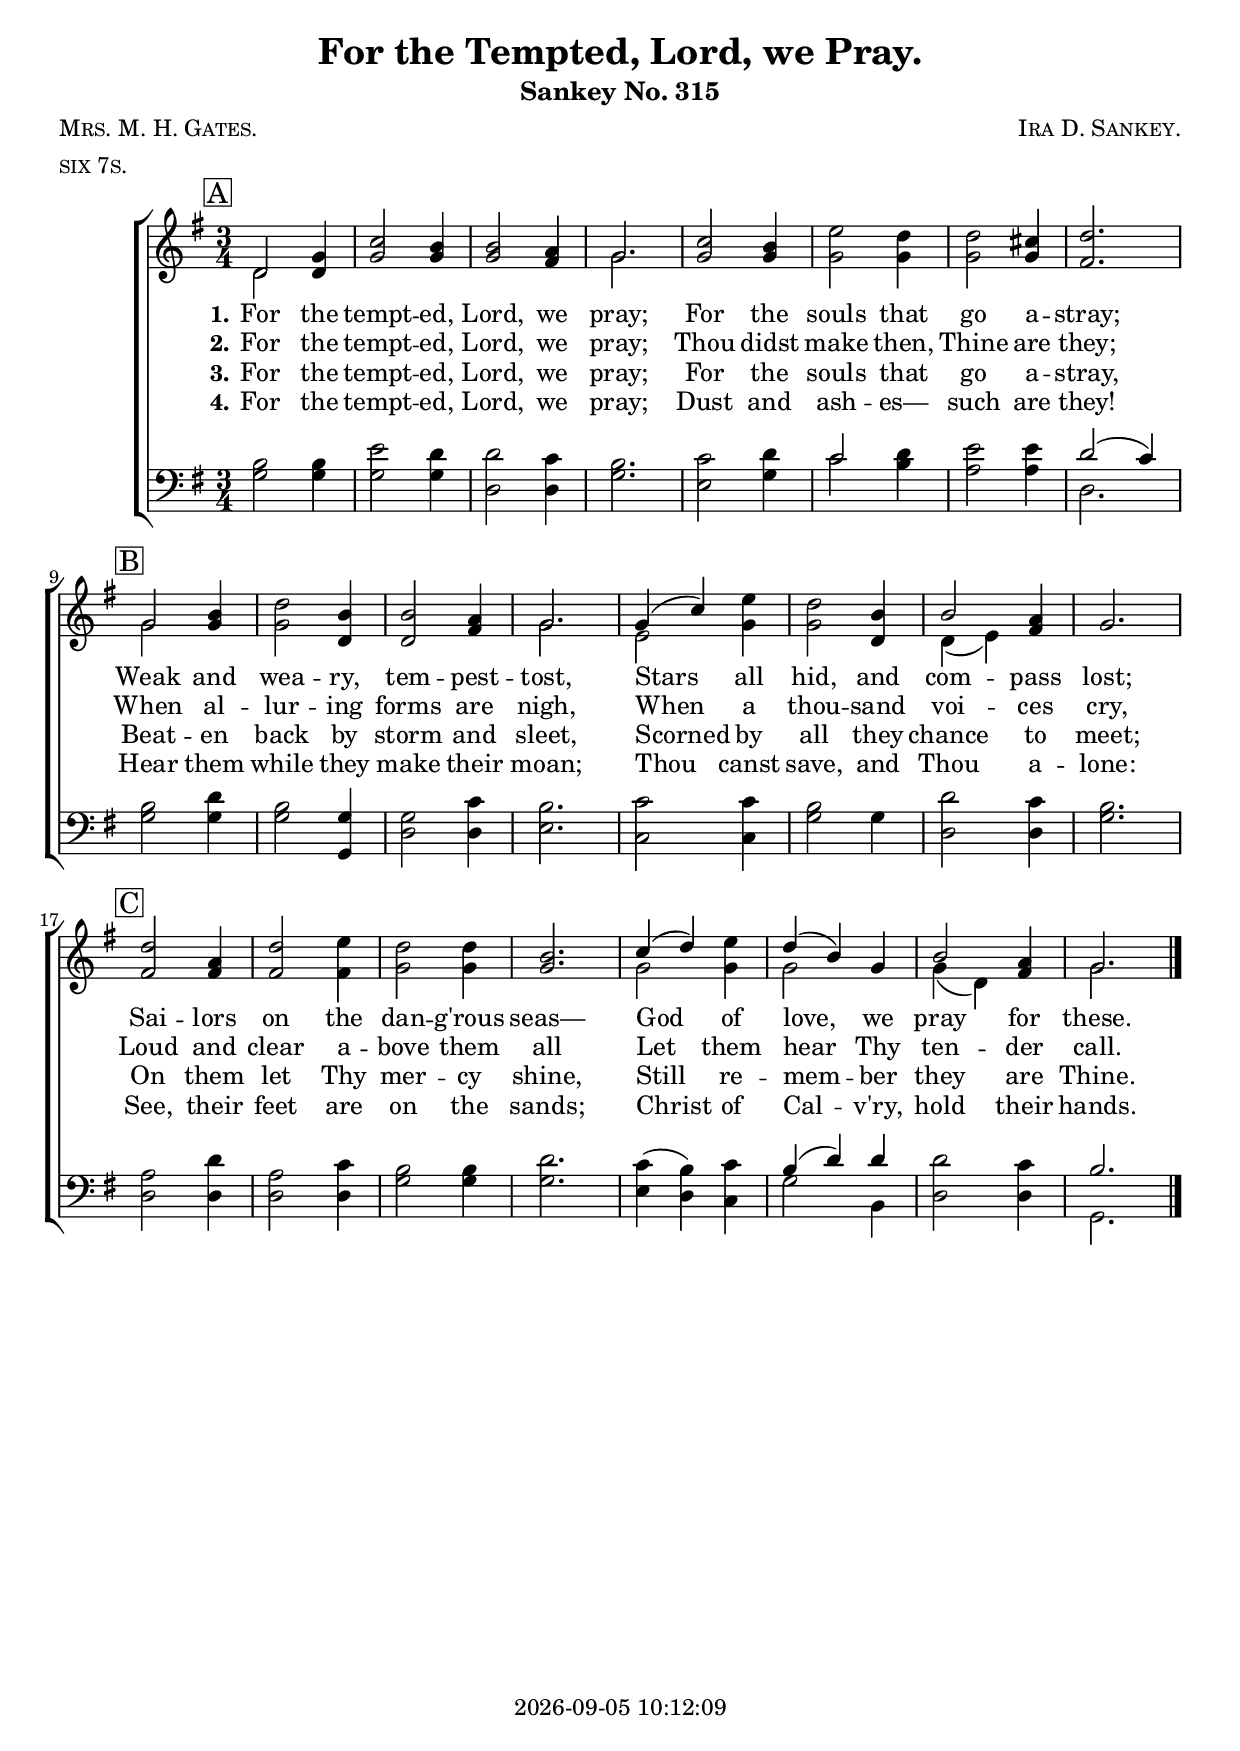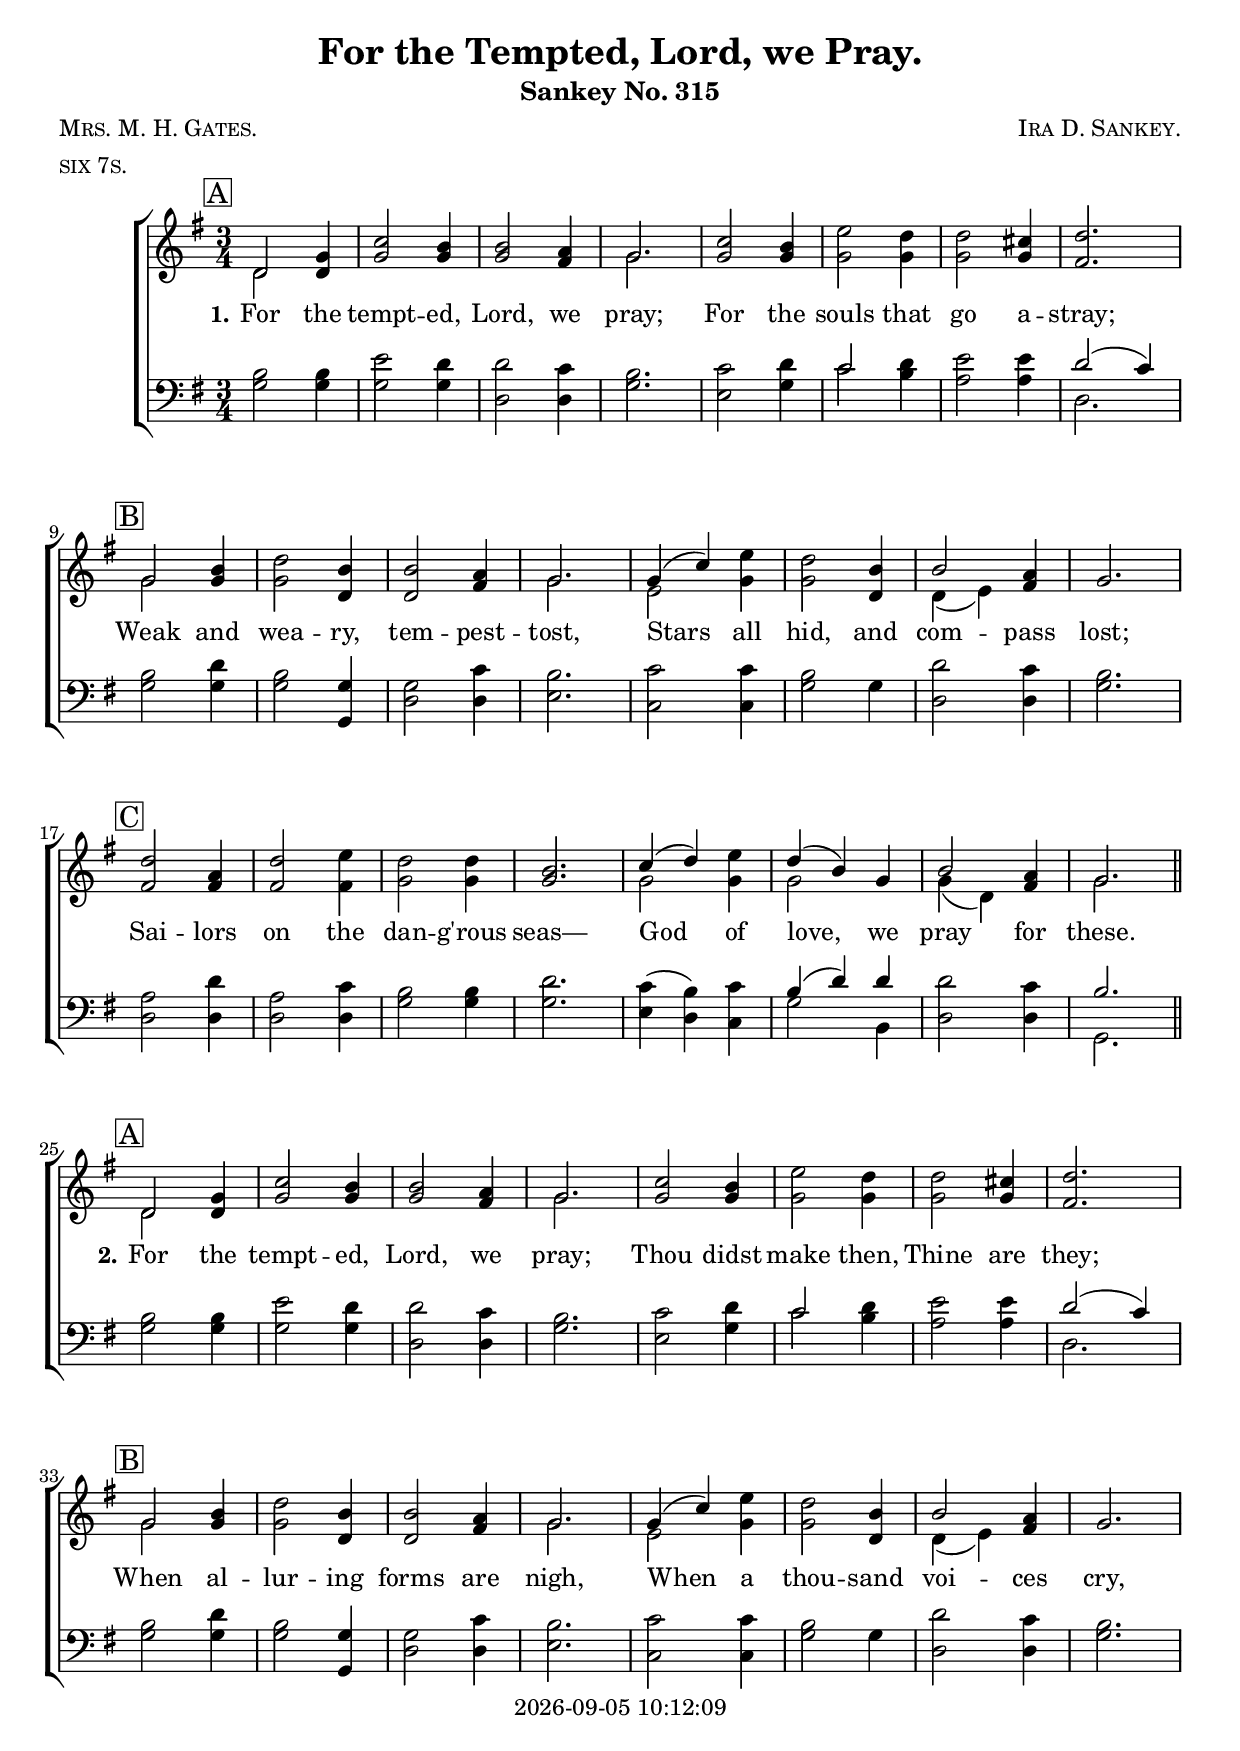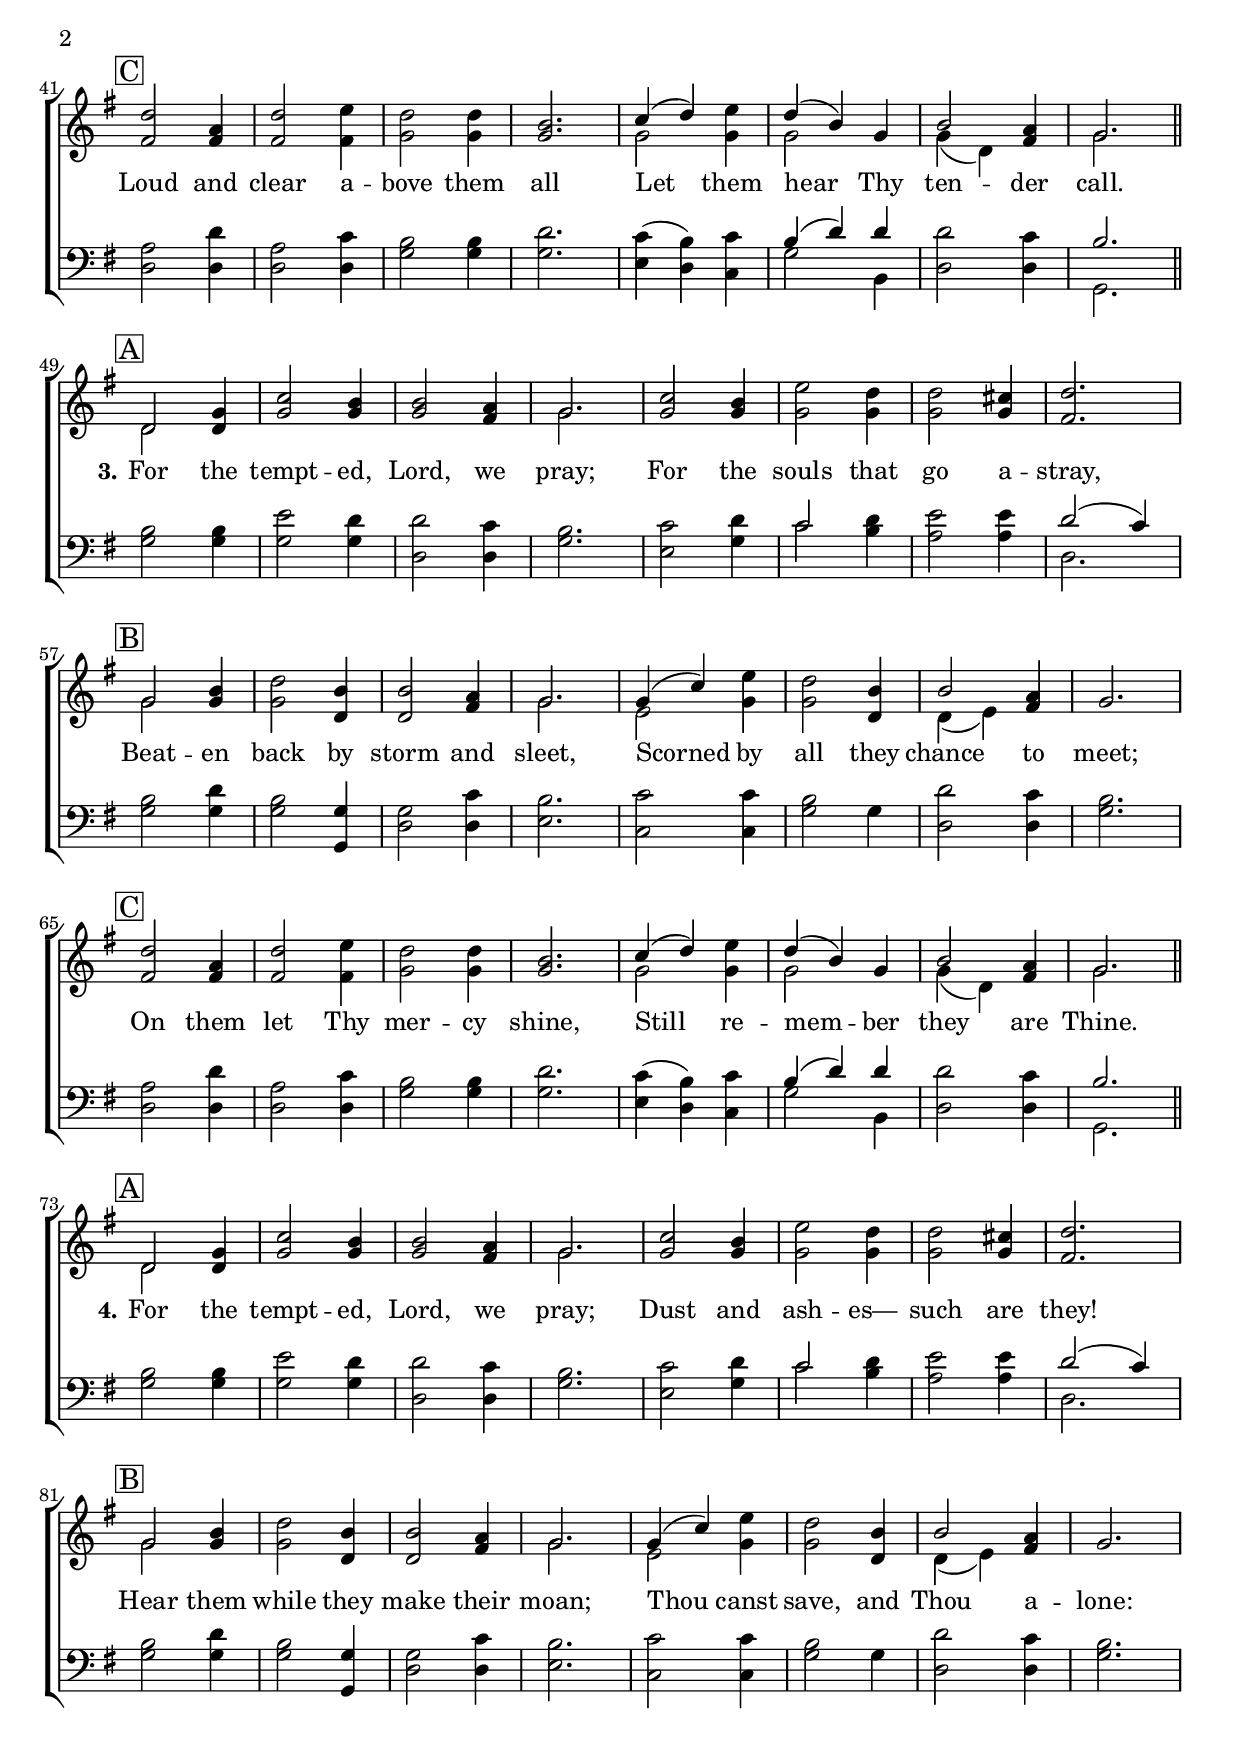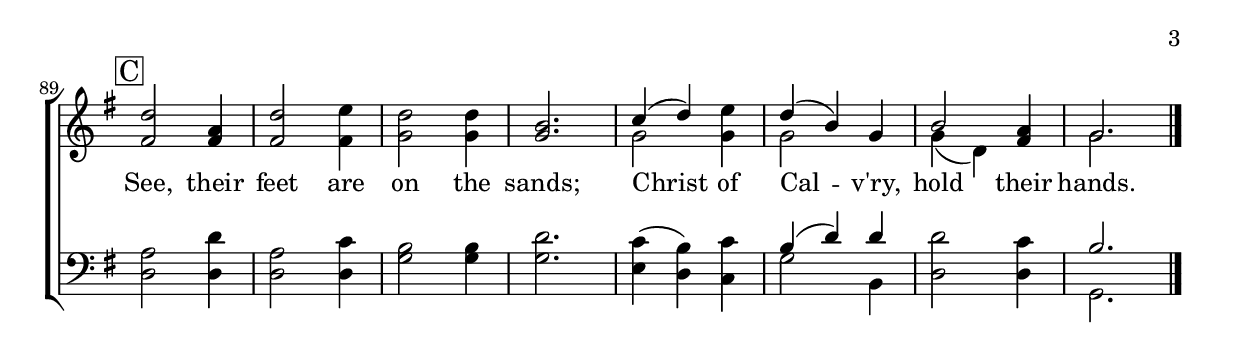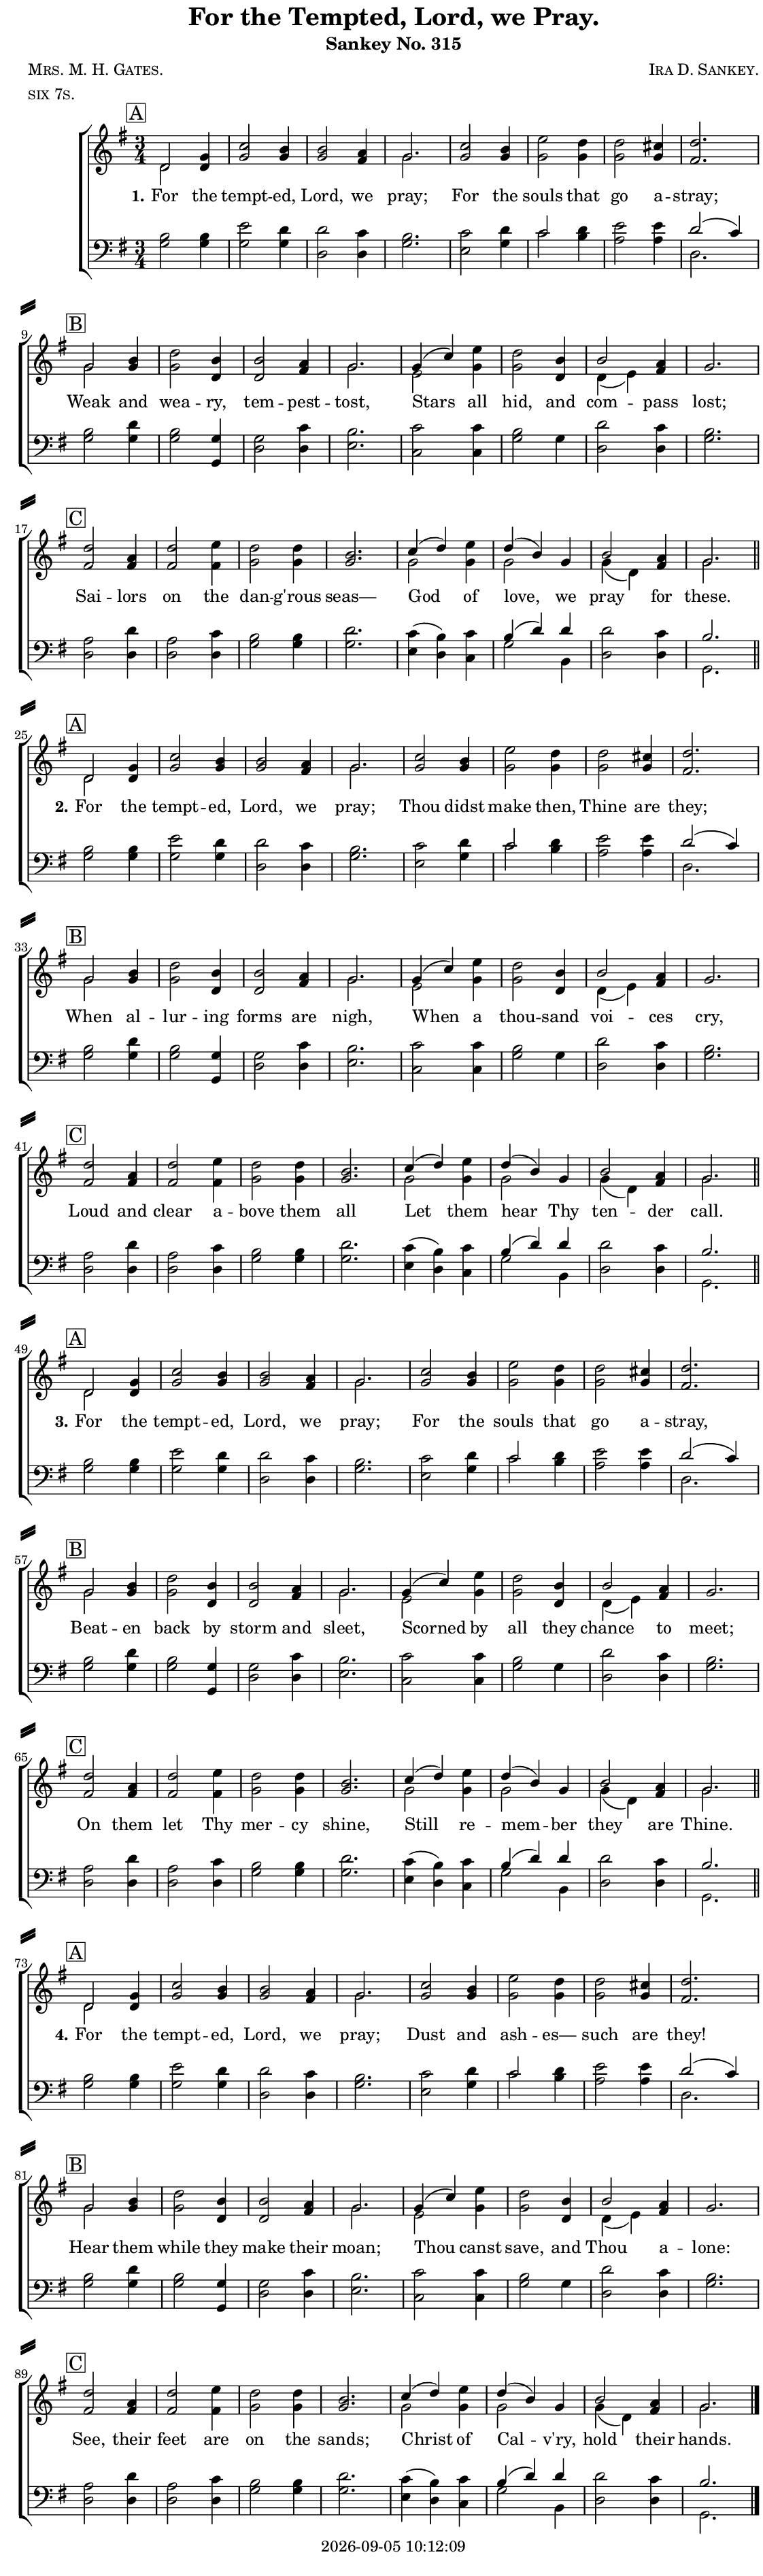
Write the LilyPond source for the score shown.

\version "2.22.1"

\include "articulate.ly"

today = #(strftime "%Y-%m-%d %H:%M:%S" (localtime (current-time)))

\header {
% centered at top
%  dedication  = "dedication"
  title       = "For the Tempted, Lord, we Pray."
  subtitle    = "Sankey No. 315"
%  instrument  = "instrument"
  
% arrangement of following lines:
%
%  poet    composer
%  meter   arranger
%  piece       opus

  composer    = \markup\smallCaps "Ira D. Sankey."
%  arranger    = "arranger"
%  opus        = "opus"

  poet        = \markup\smallCaps "Mrs. M. H. Gates."
  meter       = \markup\smallCaps "six 7s."
%  piece       = \markup\smallCaps "piece"

% centered at bottom
% tagline     = "tagline" % default lilypond version
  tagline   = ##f
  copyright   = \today
}

% #(set-global-staff-size 16)

global = {
  \key g \major
  \time 3/4
}

RehearsalTrack = {
% \set Score.currentBarNumber = #5
  \mark \markup { \box "A" } s2.*8
  \mark \markup { \box "B" } s2.*8
  \mark \markup { \box "C" } s2.*8
}

TempoTrack = {
  \set Score.tempoHideNote = ##t
  \tempo 4=120
}

nl = { \bar "||" \break }

soprano = \relative {
  \autoBeamOff
  d'2 g4
  c2 b4
  b2 a4
  g2.
  c2 b4
  e2 d4
  d2 cis4
  d2.
  g,2 b4 % B
  d2 b4
  b2 a4
  g2.
  g4(c) e
  d2 b4
  b2 a4
  g2.
  d'2 a4 % C
  d2 e4
  d2 4
  b2.
  c4(d) e
  d4(b) g
  b2 a4
  g2.
}

alto = \relative {
  \autoBeamOff
  \once\partCombineApart d'2 4
  g2 4
  g2 fis4
  \once\partCombineApart g2.
  g2 4
  g2 4
  g2 4
  fis2.
  \once\partCombineApart g2 4 % B
  g2 d4
  d2 fis4
  \once\partCombineApart g2.
  e2 g4
  g2 d4
  d4(e) fis
  g2.
  fis2 4 % C
  fis2 4
  g2 4
  g2.
  g2 4
  g2 4
  g4(d) fis
  \once\partCombineApart g2.
}

tenor = \relative {
  \autoBeamOff
  b2 4
  e2 d4
  d2 c4
  b2.
  c2 d4
  c2 d4
  e2 4
  d2(c4)
  b2 d4 % B
  b2 g4
  g2 c4
  b2.
  c2 4
  b2 g4
  d'2 c4
  b2.
  a2 d4 % C
  a2 c4
  b2 4
  d2.
  c4(b) c
  b4(d) d
  d2 c4
  b2.
}

bass = \relative {
  \autoBeamOff
  g2 4
  g2 4
  d2 4
  g2.
  e2 g4
  \once\partCombineApart c2 b4
  a2 4
  d,2.
  g2 4 % B
  g2 g,4
  d'2 4
  e2.
  c2 4
  g'2 4
  d2 4
  g2.
  d2 4 % C
  d2 4
  g2 4
  g2.
  e4(d) c
  g'2 b,4
  d2 4 g,2.
}

nom  = {   \set ignoreMelismata = ##t }
yesm = { \unset ignoreMelismata       }

chorus = \lyricmode {
}

verses = 4

wordsOne = \lyricmode {
  \set stanza = "1."
  For the tempt -- ed, Lord, we pray;
  For the souls that go a -- stray;
  Weak and wea -- ry, tem -- pest -- tost,
  Stars all hid, and com -- pass lost;
  Sai -- lors on the dan -- g'rous seas—
  God of love, we pray for these.
}
  
wordsTwo = \lyricmode {
  \set stanza = "2."
  For the tempt -- ed, Lord, we pray;
  Thou didst make then, Thine are they;
  When al -- lur -- ing forms are nigh,
  When a thou -- sand voi -- ces cry,
  Loud and clear a -- bove them all
  Let them hear Thy ten -- der call.
}
  
wordsThree = \lyricmode {
  \set stanza = "3."
  For the tempt -- ed, Lord, we pray;
  For the souls that go a -- stray,
  Beat -- en back by storm and sleet,
  Scorned by all they chance to meet;
  On them let Thy mer -- cy shine,
  Still re -- mem -- ber they are Thine.
}
  
wordsFour = \lyricmode {
  \set stanza = "4."
  For the tempt -- ed, Lord, we pray;
  Dust and ash -- es— such are they!
  Hear them while they make their moan;
  Thou canst save, and Thou a -- lone:
  See, their feet are on the sands;
  Christ of Cal -- v'ry, hold their hands.
}
  
wordsMidi = \lyricmode {
  \set stanza = "1."
  "For " "the " tempt "ed, " "Lord, " "we " "pray; "
  "\nFor " "the " "souls " "that " "go " a "stray; "
  "\nWeak " "and " wea "ry, " tem pest "tost, "
  "\nStars " "all " "hid, " "and " com "pass " "lost; "
  "\nSai" "lors " "on " "the " dan "g'rous " "seas— "
  "\nGod " "of " "love, " "we " "pray " "for " "these. "

  \set stanza = "2."
  "\nFor " "the " tempt "ed, " "Lord, " "we " "pray; "
  "\nThou " "didst " "make " "then, " "Thine " "are " "they; "
  "\nWhen " al lur "ing " "forms " "are " "nigh, "
  "\nWhen " "a " thou "sand " voi "ces " "cry, "
  "\nLoud " "and " "clear " a "bove " "them " "all "
  "\nLet " "them " "hear " "Thy " ten "der " "call. "

  \set stanza = "3."
  "\nFor " "the " tempt "ed, " "Lord, " "we " "pray; "
  "\nFor " "the " "souls " "that " "go " a "stray, "
  "\nBeat" "en " "back " "by " "storm " "and " "sleet, "
  "\nScorned " "by " "all " "they " "chance " "to " "meet; "
  "\nOn " "them " "let " "Thy " mer "cy " "shine, "
  "\nStill " re mem "ber " "they " "are " "Thine. "

  \set stanza = "4."
  "\nFor " "the " tempt "ed, " "Lord, " "we " "pray; "
  "\nDust " "and " ash "es— " "such " "are " "they! "
  "\nHear " "them " "while " "they " "make " "their " "moan; "
  "\nThou " "canst " "save, " "and " "Thou " a "lone: "
  "\nSee, " "their " "feet " "are " "on " "the " "sands; "
  "\nChrist " "of " Cal "v'ry, " "hold " "their " "hands. "
}

\book {
  \bookOutputSuffix "midi"
  \score {
%    \articulate
        \new ChoirStaff <<
                                % Soprano staff
          \new Staff = soprano
          <<
            \new Voice { \repeat unfold \verses \TempoTrack     }
            \new Voice { \global \repeat unfold \verses \soprano \bar "|." }
            \addlyrics \wordsMidi
          >>
                                % Alto staff
          \new Staff = alto
          <<
            \new Voice { \global \repeat unfold \verses { \alto \nl } \bar "|." }
          >>
                                % Tenor staff
          \new Staff = tenor
          <<
            \clef "treble_8"
            \new Voice { \global \repeat unfold \verses \tenor }
          >>
                                % Bass staff
          \new Staff = bass
          <<
            \clef "bass"
            \new Voice { \global \repeat unfold \verses \bass }
          >>
        >>
    \midi {}
  }
}

\book {
  \bookOutputSuffix "repeat"
  \score {
        \new ChoirStaff <<
                                  % Joint soprano/alto staff
          \new Staff \with { printPartCombineTexts = ##f }
          <<
            \new Voice \RehearsalTrack
            \new Voice \TempoTrack
            \new NullVoice = "aligner" \soprano
            \new Voice = "women" \partCombine { \global \soprano \bar "|." } { \global \alto }
            \new Lyrics \lyricsto "aligner" { \wordsOne \chorus }
            \new Lyrics \lyricsto "aligner"   \wordsTwo
            \new Lyrics \lyricsto "aligner"   \wordsThree
            \new Lyrics \lyricsto "aligner"   \wordsFour
          >>
                                  % Joint tenor/bass staff
          \new Staff \with { printPartCombineTexts = ##f }
          <<
            \clef "bass"
            \new Voice = "men" \partCombine { \global \tenor } { \global \bass }
          >>
        >>
    \layout {
      indent = 1.5\cm
      \context {
        \Staff \RemoveAllEmptyStaves
      }
    }
  }
}

\book {
  \bookOutputSuffix "single"
  \score {
        \new ChoirStaff <<
                                  % Joint soprano/alto staff
          \new Staff \with { printPartCombineTexts = ##f }
          <<
            \new Voice { \repeat unfold \verses \RehearsalTrack }
            \new Voice { \repeat unfold \verses \TempoTrack }
            \new NullVoice = "aligner" { \repeat unfold \verses \soprano }
            \new Voice = "women" \partCombine { \global \repeat unfold \verses \soprano \bar "|." }
                                               { \global \repeat unfold \verses { \alto \nl } \bar "|." }
            \new Lyrics \lyricsto "aligner" { \wordsOne   \chorus
                                              \wordsTwo   \chorus
                                              \wordsThree \chorus
                                              \wordsFour  \chorus
                                            }
          >>
                                  % Joint tenor/bass staff
          \new Staff \with { printPartCombineTexts = ##f }
          <<
            \clef "bass"
            \new Voice = "men" \partCombine { \global \repeat unfold \verses \tenor }
                                            { \global \repeat unfold \verses \bass }
          >>
        >>
    \layout {
      indent = 1.5\cm
      \context {
        \Staff \RemoveAllEmptyStaves
      }
    }
  }
}

\book {
  \bookOutputSuffix "singlepage"
  \paper {
    top-margin = 0
    left-margin = 7
    right-margin = 1
    paper-width = 190\mm
    page-breaking = #ly:one-page-breaking
    system-system-spacing.basic-distance = #15
    system-separator-markup = \slashSeparator
  }
  \score {
        \new ChoirStaff <<
                                  % Joint soprano/alto staff
          \new Staff \with { printPartCombineTexts = ##f }
          <<
            \new Voice { \repeat unfold \verses \RehearsalTrack }
            \new Voice { \repeat unfold \verses \TempoTrack }
            \new NullVoice = "aligner" { \repeat unfold \verses \soprano }
            \new Voice = "women" \partCombine { \global \repeat unfold \verses \soprano \bar "|." }
                                               { \global \repeat unfold \verses { \alto \nl } \bar "|." }
            \new Lyrics \lyricsto "aligner" { \wordsOne   \chorus
                                              \wordsTwo   \chorus
                                              \wordsThree \chorus
                                              \wordsFour  \chorus
                                            }
          >>
                                  % Joint tenor/bass staff
          \new Staff \with { printPartCombineTexts = ##f }
          <<
            \clef "bass"
            \new Voice = "men" \partCombine { \global \repeat unfold \verses \tenor }
                                            { \global \repeat unfold \verses \bass }
          >>
        >>
    \layout {
      indent = 1.5\cm
      \context {
        \Staff \RemoveAllEmptyStaves
      }
    }
  }
}
